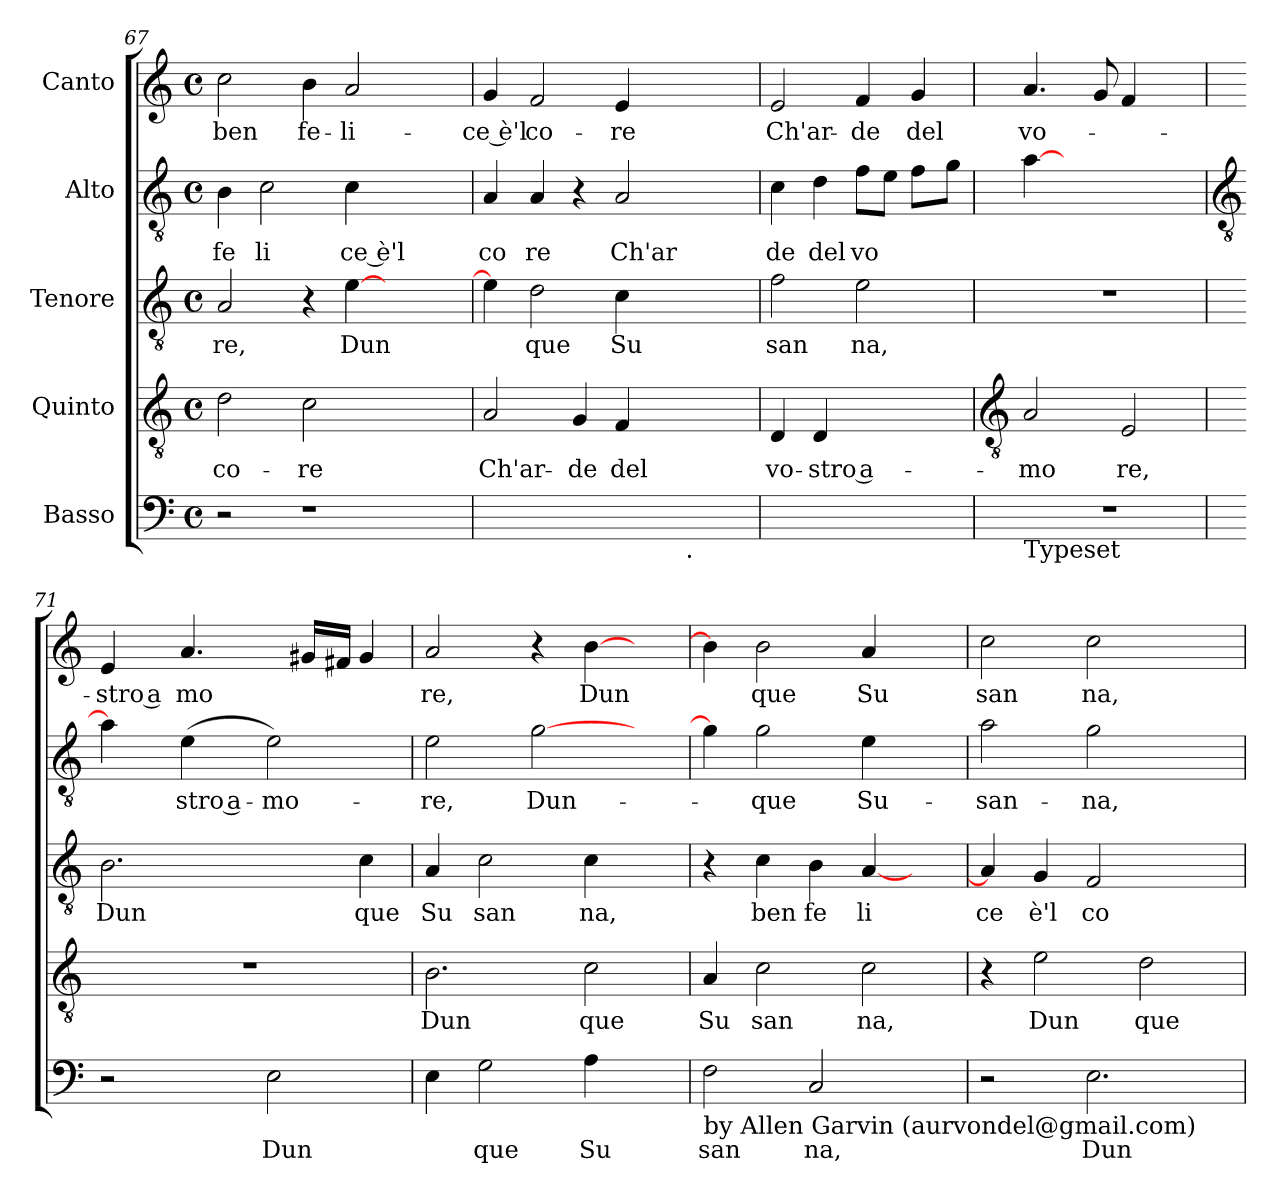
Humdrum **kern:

**kern	**text	**kern	**text	**kern	**text	**kern	**text	**kern	**text
*part5	*part5	*part4	*part4	*part3	*part3	*part2	*part2	*part1	*part1
*staff5	*staff5	*staff4	*staff4	*staff3	*staff3	*staff2	*staff2	*staff1	*staff1
*I"Basso	*	*I"Quinto	*	*I"Tenore	*	*I"Alto	*	*I"Canto	*
*clefF4	*	*clefGv2	*	*clefGv2	*	*clefGv2	*	*clefG2	*
*k[]	*	*k[]	*	*k[]	*	*k[]	*	*k[]	*
*C:	*	*C:	*	*C:	*	*C:	*	*C:	*
*M4/4	*	*M4/4	*	*M4/4	*	*M4/4	*	*M4/4	*
*met(c)	*	*met(c)	*	*met(c)	*	*met(c)	*	*met(c)	*
=67A	=67A	=67A	=67A	=67A	=67A	=67A	=67A	=67A	=67A
!	!	!	!LO:LY:b	!	!LO:LY:b	!	!LO:LY:b	!	!LO:LY:b
2r	.	2d\	co-	2A/	re,	4B\	fe	2cc\	ben
!	!	!	!	!	!	!	!LO:LY:b	!	!
.	.	.	.	.	.	2c\	li	.	.
!	!	!	!LO:LY:b	!	!	!	!	!	!LO:LY:b
1r	.	2c\	-re	4r	.	.	.	4b\	fe-
!	!	!	!	!	!LO:LY:b	!	!LO:LY:b	!	!LO:LY:b
.	.	.	.	[4e\	Dun	4c\	ce è'l	2a/	-li-
.	.	2ryy	.	2ryy	.	2ryy	.	.	.
.	.	.	.	.	.	.	.	4ryy	.
=68A	=68A	=68A	=68A	=68A	=68A	=68A	=68A	=68A	=68A
!	!	!	!LO:LY:b	!	!	!	!LO:LY:b	!	!LO:LY:b
4ryy	.	2A/	Ch'ar-	4e\]	.	4A/	co	4g/	-ce è'l
!	!	!	!	!	!LO:LY:b	!	!LO:LY:b	!	!LO:LY:b
4ryy	.	.	.	2d\	que	4A/	re	2f/	co-
!	!	!	!LO:LY:b	!	!	!	!	!	!
4ryy	.	4G/	-de	.	.	4r	.	.	.
!	!	!	!LO:LY:b	!	!LO:LY:b	!	!LO:LY:b	!	!LO:LY:b
32ryy	.	4F/	del	4c\	Su	2A/	Ch'ar	4e/	-re
32ryy	.	.	.	.	.	.	.	.	.
32ryy	.	.	.	.	.	.	.	.	.
32ryy	.	.	.	.	.	.	.	.	.
32ryy	.	.	.	.	.	.	.	.	.
32ryy	.	.	.	.	.	.	.	.	.
!LO:TX:b:t=.	!	!	!	!	!	!	!	!	!
32ryy	.	.	.	.	.	.	.	.	.
4ryy	.	.	.	.	.	.	.	.	.
.	.	4ryy	.	4ryy	.	.	.	4ryy	.
32ryy	.	.	.	.	.	.	.	.	.
=69A	=69A	=69A	=69A	=69A	=69A	=69A	=69A	=69A	=69A
!	!	!	!LO:LY:b	!	!LO:LY:b	!	!LO:LY:b	!	!LO:LY:b
4ryy	.	4D/	vo-	2f\	san	4c\	de	2e/	Ch'ar-
!	!	!	!LO:LY:b	!	!	!	!LO:LY:b	!	!
4ryy	.	4D/	-stro a-	.	.	4d\	del	.	.
!	!	!	!	!	!LO:LY:b	!	!LO:LY:b	!	!LO:LY:b
4ryy	.	2ryy	.	2e\	na,	8f\L	vo	4f/	-de
.	.	.	.	.	.	8e\J	.	.	.
!	!	!	!	!	!	!	!	!	!LO:LY:b
32ryy	.	.	.	.	.	8f\L	.	4g/	del
8..ryy	.	.	.	.	.	.	.	.	.
.	.	.	.	.	.	8g\J	.	.	.
!!LO:LB:g=z
=70A	=70A	=70A	=70A	=70A	=70A	=70A	=70A	=70A	=70A
*	*	*clefGv2	*	*	*	*	*	*	*
!LO:TX:b:t=Typeset	!	!	!	!	!	!	!	!	!
!	!	!	!LO:LY:b	!	!	!	!	!	!LO:LY:b
1r	.	2A/	-mo	1r	.	[4a\	.	4.a/	vo-
.	.	.	.	.	.	2.ryy	.	.	.
.	.	.	.	.	.	.	.	8g/	.
!	!	!	!LO:LY:b	!	!	!	!	!	!
.	.	2E/	re,	.	.	.	.	4f/	.
.	.	.	.	.	.	.	.	4ryy	.
!!LO:LB:g=z
=71	=71	=71	=71	=71	=71	=71	=71	=71	=71
*	*	*	*	*	*	*clefGv2	*	*	*
!	!	!	!	!	!LO:LY:b	!	!	!	!LO:LY:b
2r	.	1r	.	2.B\	Dun	4a\]	.	4e/	-stro a
!	!	!	!	!	!	!	!LO:LY:b	!	!LO:LY:b
.	.	.	.	.	.	(>4e\	stro a-	4.a/	mo
!	!LO:LY:b	!	!	!	!	!	!LO:LY:b	!	!
2E\	Dun	.	.	.	.	2e\)	-mo-	.	.
.	.	.	.	.	.	.	.	16g#X/LL	.
.	.	.	.	.	.	.	.	16f#X/JJ	.
!	!	!	!	!	!LO:LY:b	!	!	!	!
.	.	.	.	4c\	que	.	.	4g#/	.
=72	=72	=72	=72	=72	=72	=72	=72	=72	=72
!	!	!	!LO:LY:b	!	!LO:LY:b	!	!LO:LY:b	!	!LO:LY:b
4E\	.	2.B\	Dun	4A/	Su	2e\	-re,	2a/	re,
!	!LO:LY:b	!	!	!	!LO:LY:b	!	!	!	!
2G\	que	.	.	2c\	san	.	.	.	.
!	!	!	!	!	!	!	!LO:LY:b	!	!
.	.	.	.	.	.	[2g\	Dun-	4r	.
!	!LO:LY:b	!	!LO:LY:b	!	!LO:LY:b	!	!	!	!LO:LY:b
4A\	Su	2c\	que	4c\	na,	.	.	[4b\	Dun
4ryy	.	.	.	4ryy	.	4ryy	.	4ryy	.
=73	=73	=73	=73	=73	=73	=73	=73	=73	=73
!LO:TX:b:t=by Allen Garvin (aurvondel@gmail.com)	!	!	!	!	!	!	!	!	!
!	!LO:LY:b	!	!LO:LY:b	!	!	!	!	!	!
2F\	san	4A/	Su	4r	.	4g\]	.	4b\]	.
!	!	!	!LO:LY:b	!	!LO:LY:b	!	!LO:LY:b	!	!LO:LY:b
.	.	2c\	san	4c\	ben	2g\	-que	2b\	que
!	!LO:LY:b	!	!	!	!LO:LY:b	!	!	!	!
2C/	na,	.	.	4B\	fe	.	.	.	.
!	!	!	!LO:LY:b	!	!LO:LY:b	!	!LO:LY:b	!	!LO:LY:b
.	.	2c\	na,	[4A/	li	4e\	Su-	4a/	Su
4ryy	.	.	.	4ryy	.	4ryy	.	4ryy	.
=74	=74	=74	=74	=74	=74	=74	=74	=74	=74
!	!	!	!	!	!LO:LY:b	!	!LO:LY:b	!	!LO:LY:b
2r	.	4r	.	4A/]	ce	2a\	-san-	2cc\	san
!	!	!	!LO:LY:b	!	!LO:LY:b	!	!	!	!
.	.	2e\	Dun	4G/	è'l	.	.	.	.
!	!LO:LY:b	!	!	!	!LO:LY:b	!	!LO:LY:b	!	!LO:LY:b
2.E\	Dun	.	.	2F/	co	2g\	-na,	2cc\	na,
!	!	!	!LO:LY:b	!	!	!	!	!	!
.	.	2d\	que	.	.	.	.	.	.
.	.	.	.	4ryy	.	4ryy	.	4ryy	.
=	=	=	=	=	=	=	=	=	=
*-	*-	*-	*-	*-	*-	*-	*-	*-	*-
